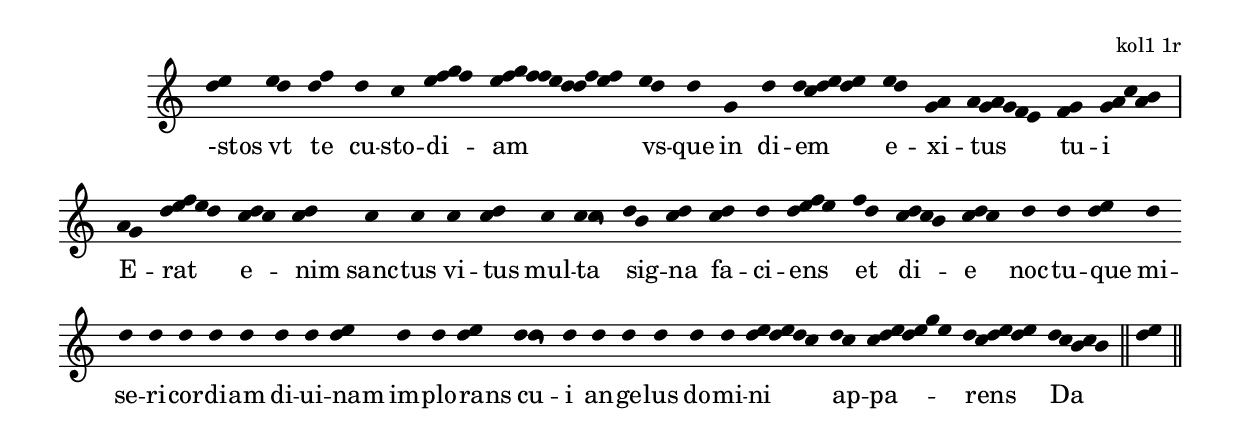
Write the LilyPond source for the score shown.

\version "2.19.32"

\include "../lib/synopsis.ily"

\score {
  \transpose c c' {
    \plainchant
    \melisma { d' e' } \bar ""
    \melisma { e' d' } \bar "" \melisma { d' f' } \bar "" d' \bar "" c' \melisma { e' f' g' f' } \melisma { e' f' g' f' f' e' d' d' f' e' f' }
    \melisma { e' d' } \bar "" d' g \bar "" d' \bar "" \melisma { d' c' d' e' d' e' } \melisma { e' d' } \bar "" \melisma { g a } \melisma { a g a g f e } \melisma { f g } \bar "" \melisma { g a c' a b } \bar "|"

    \melisma { a g } \bar "" \melisma { d' e' f' e' d' } \melisma { c' d' c' } \bar "" \melisma { c' d' } c' \bar "" c' c' \bar "" \melisma { c' d' }
    c' \bar "" \melisma { c' \strophicus c' } \melisma { d' b } \bar "" \melisma { c' d' } \melisma { c' d' } \bar "" d' \melisma { d' e' f' e' }
    \melisma { f' d' } \bar "" \melisma { c' d' c' b } \bar "" \melisma { c' d' c' } d' \bar "" d' \melisma { d' e' }
    d' \bar "" d' d' d' d' d' d' \bar "" d' \melisma { d' e' } d' \bar "" d' \melisma { d' e' }
    \melisma { d' \strophicus d' } \bar "" d' d' \bar "" d' d' d' \bar "" d' \melisma { d' e' d' e' d' c' } \melisma { d' c' } \bar "" \melisma { c' d' e' d' e' g' e' } \bar "" \melisma { d' c' d' e' d' e' } \melisma { d' c' b c' b } \bar "||"

    \melisma { d' e' } \bar "||"
  }
  \addlyrics {
    -stos
    vt te cu -- sto -- di -- am
    vs -- que in di -- em e -- xi -- tus tu -- i

    E -- rat e -- nim sanc -- tus vi -- tus
    mul -- ta sig -- na fa -- ci -- ens
    et di -- e noc -- tu -- que
    mi -- se -- ri -- cor -- di -- am di -- ui -- nam im -- plo -- rans
    cu -- i an -- ge -- lus do -- mi -- ni ap -- pa -- rens

    Da
  }
  \header {
    initial-style = "0"
    fontes = "kol1 1r"
  }
}
